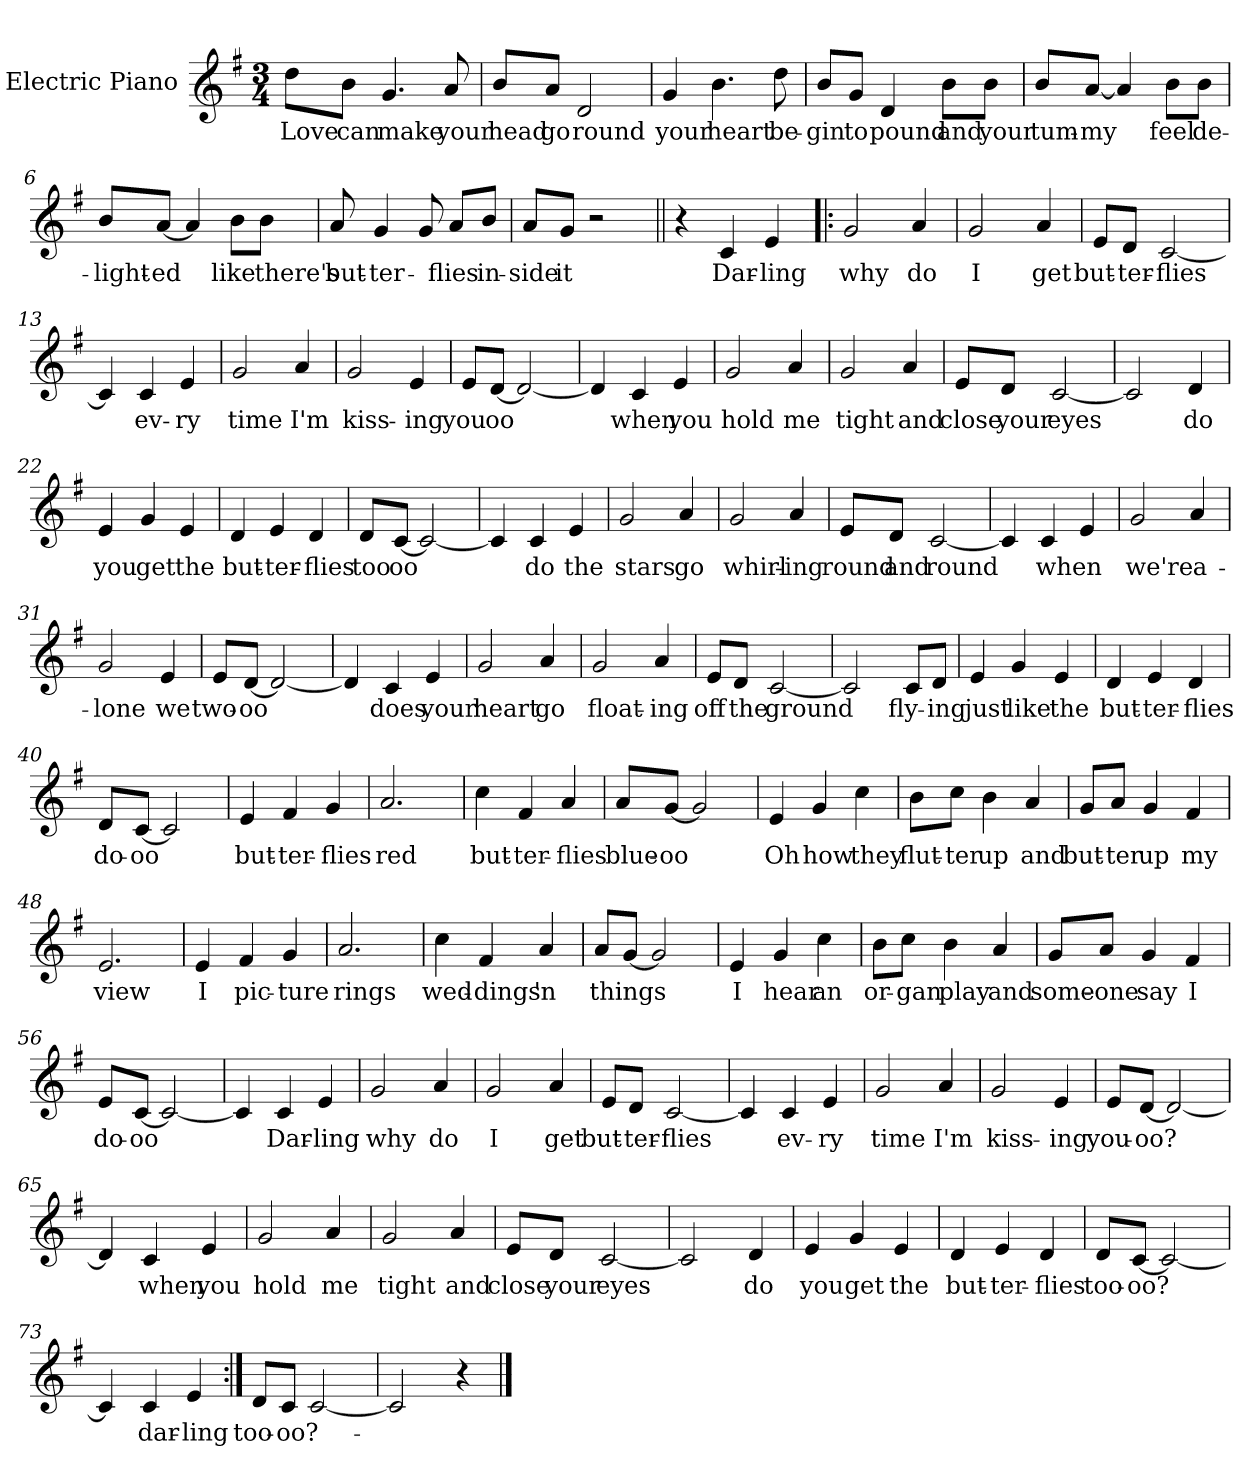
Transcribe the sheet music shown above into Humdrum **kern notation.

**kern	**text
*part1	*part1
*staff1	*staff1
*I"Electric Piano	*
*I'E.Pno	*
*clefG2	*
*k[f#]	*
*G:	*
*M3/4	*
=1	=1
8dd\L	Love
8b\J	can
4.g/	make
8a/	your
=2	=2
8b/L	head
8a/J	go
2d/	round
=3	=3
4g/	your
4.b\	heart
8dd\	be-
=4	=4
8b/L	-gin
8g/J	to
4d/	pound
8b\L	and
8b\J	your
!!LO:LB:g=z
=5	=5
8b/L	tum-
[8a/J	-my
4a/]	.
8b\L	feel
8b\J	de-
=6	=6
8b/L	-light-
[8a/J	-ed
4a/]	.
8b\L	like
8b\J	there's
=7	=7
8a/	-but-
4g/	ter-
8g/	.
8a/L	flies
8b/J	in-
=8	=8
8a/L	-side
8g/J	it
2r	.
!!LO:LB:g=z
=9||	=9||
4r	.
4c/	-Dar-
4e/	-ling
=10!|:	=10!|:
2g/	why
4a/	do
=11	=11
2g/	I
4a/	get
=12	=12
8e/L	but-
8d/J	-ter-
[2c/	flies
=13	=13
4c/]	.
4c/	ev-
4e/	-ry
!!LO:LB:g=z
=14	=14
2g/	time
4a/	I'm
=15	=15
2g/	kiss-
4e/	-ing
=16	=16
8e/L	you
[8d/J	oo
2d/_	.
=17	=17
4d/]	.
4c/	when
4e/	you
=18	=18
2g/	hold
4a/	me
=19	=19
2g/	tight
4a/	and
=20	=20
8e/L	close
8d/J	your
[2c/	eyes
=21	=21
2c/]	.
4d/	do
!!LO:LB:g=z
=22	=22
4e/	you
4g/	get
4e/	the
=23	=23
4d/	but-
4e/	-ter-
4d/	-flies
=24	=24
8d/L	too
[8c/J	oo
2c/_	.
=25	=25
4c/]	.
4c/	do
4e/	the
=26	=26
2g/	stars
4a/	go
=27	=27
2g/	whirl-
4a/	-ing
=28	=28
8e/L	round
8d/J	and
[2c/	round
=29	=29
4c/]	.
4c/	when
4e/	.
!!LO:LB:g=z
=30	=30
2g/	we're
4a/	a-
=31	=31
2g/	-lone
4e/	we
=32	=32
8e/L	two-
[8d/J	-oo
2d/_	.
=33	=33
4d/]	.
4c/	does
4e/	your
=34	=34
2g/	heart
4a/	go
=35	=35
2g/	float-
4a/	-ing
=36	=36
8e/L	off
8d/J	the
[2c/	ground
=37	=37
2c/]	.
8c/L	fly-
8d/J	-ing
!!LO:LB:g=z
=38	=38
4e/	just
4g/	like
4e/	the
=39	=39
4d/	but-
4e/	-ter-
4d/	-flies
=40	=40
8d/L	do-
[8c/J	oo
2c/]	.
=41	=41
4e/	but-
4f#/	-ter-
4g/	-flies
=42	=42
2.a/	red
=43	=43
4cc\	but-
4f#/	-ter-
4a/	-flies
=44	=44
8a/L	blue-
[8g/J	-oo
2g/]	.
=45	=45
4e/	Oh
4g/	how
4cc\	they
!!LO:LB:g=z
=46	=46
8b\L	flut-
8cc\J	-ter
4b\	up
4a/	and
=47	=47
8g/L	but-
8a/J	-ter
4g/	up
4f#/	my
=48	=48
2.e/	view
=49	=49
4e/	I
4f#/	pic-
4g/	-ture
=50	=50
2.a/	rings
=51	=51
4cc\	wed-
4f#/	dings
4a/	'n
=52	=52
8a/L	things
[8g/J	.
2g/]	.
=53	=53
4e/	I
4g/	hear
4cc\	an
!!LO:PB:g=z
=54	=54
8b\L	or-
8cc\J	-gan
4b\	play
4a/	and
=55	=55
8g/L	some-
8a/J	-one
4g/	say
4f#/	I
=56	=56
8e/L	do-
[8c/J	-oo
2c/_	.
=57	=57
4c/]	.
4c/	Dar-
4e/	-ling
!!LO:LB:g=z
=58	=58
2g/	why
4a/	do
=59	=59
2g/	I
4a/	get
=60	=60
8e/L	but-
8d/J	-ter-
[2c/	-flies
=61	=61
4c/]	.
4c/	ev-
4e/	-ry
!!LO:LB:g=z
=62	=62
2g/	time
4a/	I'm
=63	=63
2g/	kiss-
4e/	-ing
=64	=64
8e/L	you-
[8d/J	-oo?
2d/_	.
=65	=65
4d/]	.
4c/	when
4e/	you
!!LO:LB:g=z
=66	=66
2g/	hold
4a/	me
=67	=67
2g/	tight
4a/	and
=68	=68
8e/L	close
8d/J	your
[2c/	eyes
=69	=69
2c/]	.
4d/	do
!!LO:LB:g=z
=70	=70
4e/	you
4g/	get
4e/	the
=71	=71
4d/	but-
4e/	-ter-
4d/	-flies
=72	=72
8d/L	too-
[8c/J	-oo?
2c/_	.
=73	=73
4c/]	.
4c/	dar-
4e/	-ling
=74:|!	=74:|!
8d/L	too-
8c/J	-oo?-
[2c/	.
=75	=75
2c/]	.
4r	.
==	==
*-	*-
